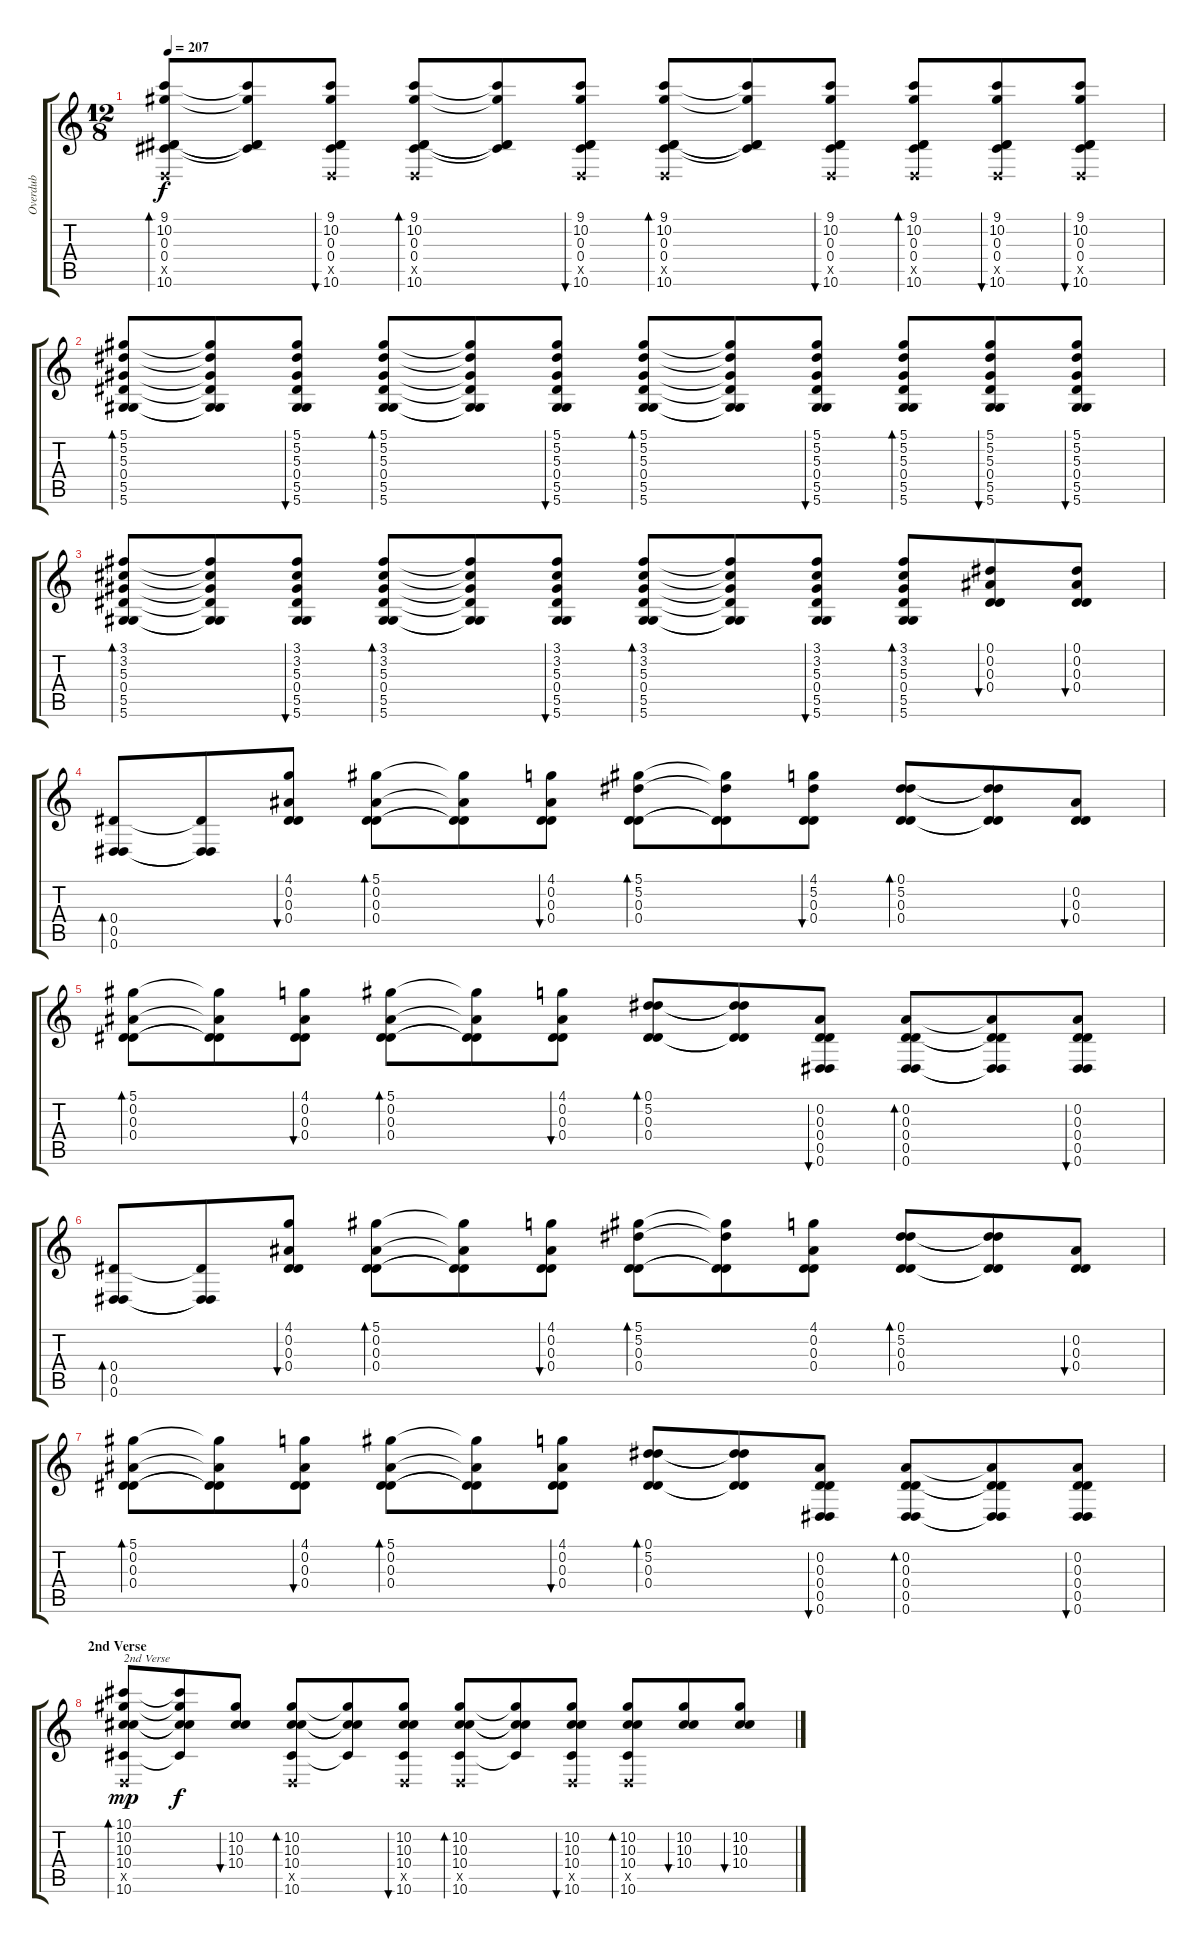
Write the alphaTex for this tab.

\track ("Overdub" "Overdub") {instrument electricguitarjazz}
\staff {score tabs}
\tuning (Eb4 Bb3 Eb3 Eb3 Eb2 Eb2) {hide}
\ts (12 8)
\tempo 207
\clef g2
\ks c
(9.1 10.2 0.3 0.4 -1.5{x} 10.6).8{bd 60 dy f} (9.1{t} 10.2{t} 0.3{t} 0.4{t} 10.6{t}).8 (9.1 10.2 0.3 0.4 -1.5{x} 10.6).8{bu 60} (9.1 10.2 0.3 0.4 -1.5{x} 10.6).8{bd 60} (9.1{t} 10.2{t} 0.3{t} 0.4{t} 10.6{t}).8 (9.1 10.2 0.3 0.4 -1.5{x} 10.6).8{bu 60} (9.1 10.2 0.3 0.4 -1.5{x} 10.6).8{bd 60} (9.1{t} 10.2{t} 0.3{t} 0.4{t} 10.6{t}).8 (9.1 10.2 0.3 0.4 -1.5{x} 10.6).8{bu 60} (9.1 10.2 0.3 0.4 -1.5{x} 10.6).8{bd 60} (9.1 10.2 0.3 0.4 -1.5{x} 10.6).8{bu 60} (9.1 10.2 0.3 0.4 -1.5{x} 10.6).8{bu 60} |
(5.1 5.2 5.3 0.4 5.5 5.6).8{bd 60} (5.1{t} 5.2{t} 5.3{t} 0.4{t} 5.5{t} 5.6{t}).8 (5.1 5.2 5.3 0.4 5.5 5.6).8{bu 120} (5.1 5.2 5.3 0.4 5.5 5.6).8{bd 60} (5.1{t} 5.2{t} 5.3{t} 0.4{t} 5.5{t} 5.6{t}).8 (5.1 5.2 5.3 0.4 5.5 5.6).8{bu 60} (5.1 5.2 5.3 0.4 5.5 5.6).8{bd 60} (5.1{t} 5.2{t} 5.3{t} 0.4{t} 5.5{t} 5.6{t}).8 (5.1 5.2 5.3 0.4 5.5 5.6).8{bu 60} (5.1 5.2 5.3 0.4 5.5 5.6).8{bd 60} (5.1 5.2 5.3 0.4 5.5 5.6).8{bu 60} (5.1 5.2 5.3 0.4 5.5 5.6).8{bu 120} |
(3.1 3.2 5.3 0.4 5.5 5.6).8{bd 60} (3.1{t} 3.2{t} 5.3{t} 0.4{t} 5.5{t} 5.6{t}).8 (3.1 3.2 5.3 0.4 5.5 5.6).8{bu 60} (3.1 3.2 5.3 0.4 5.5 5.6).8{bd 60} (3.1{t} 3.2{t} 5.3{t} 0.4{t} 5.5{t} 5.6{t}).8 (3.1 3.2 5.3 0.4 5.5 5.6).8{bu 60} (3.1 3.2 5.3 0.4 5.5 5.6).8{bd 60} (3.1{t} 3.2{t} 5.3{t} 0.4{t} 5.5{t} 5.6{t}).8 (3.1 3.2 5.3 0.4 5.5 5.6).8{bu 60} (3.1 3.2 5.3 0.4 5.5 5.6).8{bd 60} (0.1 0.2 0.3 0.4).8{bu 60} (0.1 0.2 0.3 0.4).8{bu 60} |
(0.4 0.5 0.6).8{bd 60} (0.4{t} 0.5{t} 0.6{t}).8 (4.1 0.2 0.3 0.4).8{bu 60} (5.1 0.2 0.3 0.4).8{bd 60} (5.1{t} 0.2{t} 0.3{t} 0.4{t}).8 (4.1 0.2 0.3 0.4).8{bu 60} (5.1 5.2 0.3 0.4).8{bd 60} (5.1{t} 5.2{t} 0.3{t} 0.4{t}).8 (4.1 5.2 0.3 0.4).8{bu 60} (0.1 5.2 0.3 0.4).8{bd 60} (0.1{t} 5.2{t} 0.3{t} 0.4{t}).8 (0.2 0.3 0.4).8{bu 60} |
(5.1 0.2 0.3 0.4).8{bd 60} (5.1{t} 0.2{t} 0.3{t} 0.4{t}).8 (4.1 0.2 0.3 0.4).8{bu 60} (5.1 0.2 0.3 0.4).8{bd 60} (5.1{t} 0.2{t} 0.3{t} 0.4{t}).8 (4.1 0.2 0.3 0.4).8{bu 60} (0.1 5.2 0.3 0.4).8{bd 60} (0.1{t} 5.2{t} 0.3{t} 0.4{t}).8 (0.2 0.3 0.4 0.5 0.6).8{bu 60} (0.2 0.3 0.4 0.5 0.6).8{bd 120} (0.2{t} 0.3{t} 0.4{t} 0.5{t} 0.6{t}).8 (0.2 0.3 0.4 0.5 0.6).8{bu 120} |
(0.4 0.5 0.6).8{bd 60} (0.4{t} 0.5{t} 0.6{t}).8 (4.1 0.2 0.3 0.4).8{bu 60} (5.1 0.2 0.3 0.4).8{bd 60} (5.1{t} 0.2{t} 0.3{t} 0.4{t}).8 (4.1 0.2 0.3 0.4).8{bu 60} (5.1 5.2 0.3 0.4).8{bd 60} (5.1{t} 5.2{t} 0.3{t} 0.4{t}).8 (4.1 0.2 0.3 0.4).8 (0.1 5.2 0.3 0.4).8{bd 60} (0.1{t} 5.2{t} 0.3{t} 0.4{t}).8 (0.2 0.3 0.4).8{bu 60} |
(5.1 0.2 0.3 0.4).8{bd 60} (5.1{t} 0.2{t} 0.3{t} 0.4{t}).8 (4.1 0.2 0.3 0.4).8{bu 60} (5.1 0.2 0.3 0.4).8{bd 60} (5.1{t} 0.2{t} 0.3{t} 0.4{t}).8 (4.1 0.2 0.3 0.4).8{bu 60} (0.1 5.2 0.3 0.4).8{bd 60} (0.1{t} 5.2{t} 0.3{t} 0.4{t}).8 (0.2 0.3 0.4 0.5 0.6).8{bu 60} (0.2 0.3 0.4 0.5 0.6).8{bd 120} (0.2{t} 0.3{t} 0.4{t} 0.5{t} 0.6{t}).8 (0.2 0.3 0.4 0.5 0.6).8{bu 120} |
\section ("" "2nd Verse")
(10.1 10.2 10.3 10.4 -1.5{x} 10.6).8{bd 60 txt "2nd Verse" dy mp} (10.1{t} 10.2{t} 10.3{t} 10.4{t} 10.6{t}).8{dy f} (10.2 10.3 10.4).8{bu 60} (10.2 10.3 10.4 -1.5{x} 10.6).8{bd 60} (10.2{t} 10.3{t} 10.4{t} 10.6{t}).8 (10.2 10.3 10.4 -1.5{x} 10.6).8{bu 60} (10.2 10.3 10.4 -1.5{x} 10.6).8{bd 60} (10.2{t} 10.3{t} 10.4{t} 10.6{t}).8 (10.2 10.3 10.4 -1.5{x} 10.6).8{bu 60} (10.2 10.3 10.4 -1.5{x} 10.6).8{bd 60} (10.2 10.3 10.4).8{bu 60} (10.2 10.3 10.4).8{bu 120}
